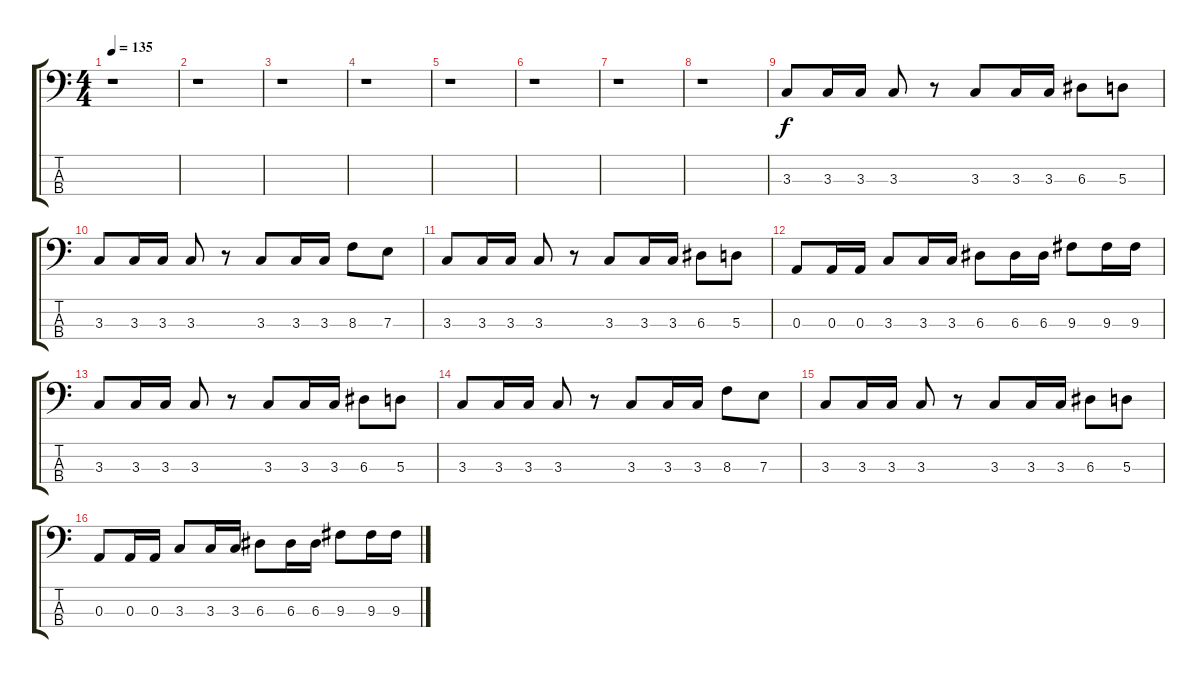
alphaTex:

\track "" {instrument electricbassfinger}
\staff {score tabs}
\tuning (G2 D2 A1 D1) {hide}
\ts (4 4)
\tempo 135
\clef f4
\ks c
r.1{dy f} |
r.1 |
r.1 |
r.1 |
r.1 |
r.1 |
r.1 |
r.1 |
3.3.8 3.3.16 3.3.16 3.3.8 r.8 3.3.8 3.3.16 3.3.16 6.3.8 5.3.8 |
3.3.8 3.3.16 3.3.16 3.3.8 r.8 3.3.8 3.3.16 3.3.16 8.3.8 7.3.8 |
3.3.8 3.3.16 3.3.16 3.3.8 r.8 3.3.8 3.3.16 3.3.16 6.3.8 5.3.8 |
0.3.8 0.3.16 0.3.16 3.3.8 3.3.16 3.3.16 6.3.8 6.3.16 6.3.16 9.3.8 9.3.16 9.3.16 |
3.3.8 3.3.16 3.3.16 3.3.8 r.8 3.3.8 3.3.16 3.3.16 6.3.8 5.3.8 |
3.3.8 3.3.16 3.3.16 3.3.8 r.8 3.3.8 3.3.16 3.3.16 8.3.8 7.3.8 |
3.3.8 3.3.16 3.3.16 3.3.8 r.8 3.3.8 3.3.16 3.3.16 6.3.8 5.3.8 |
0.3.8 0.3.16 0.3.16 3.3.8 3.3.16 3.3.16 6.3.8 6.3.16 6.3.16 9.3.8 9.3.16 9.3.16
